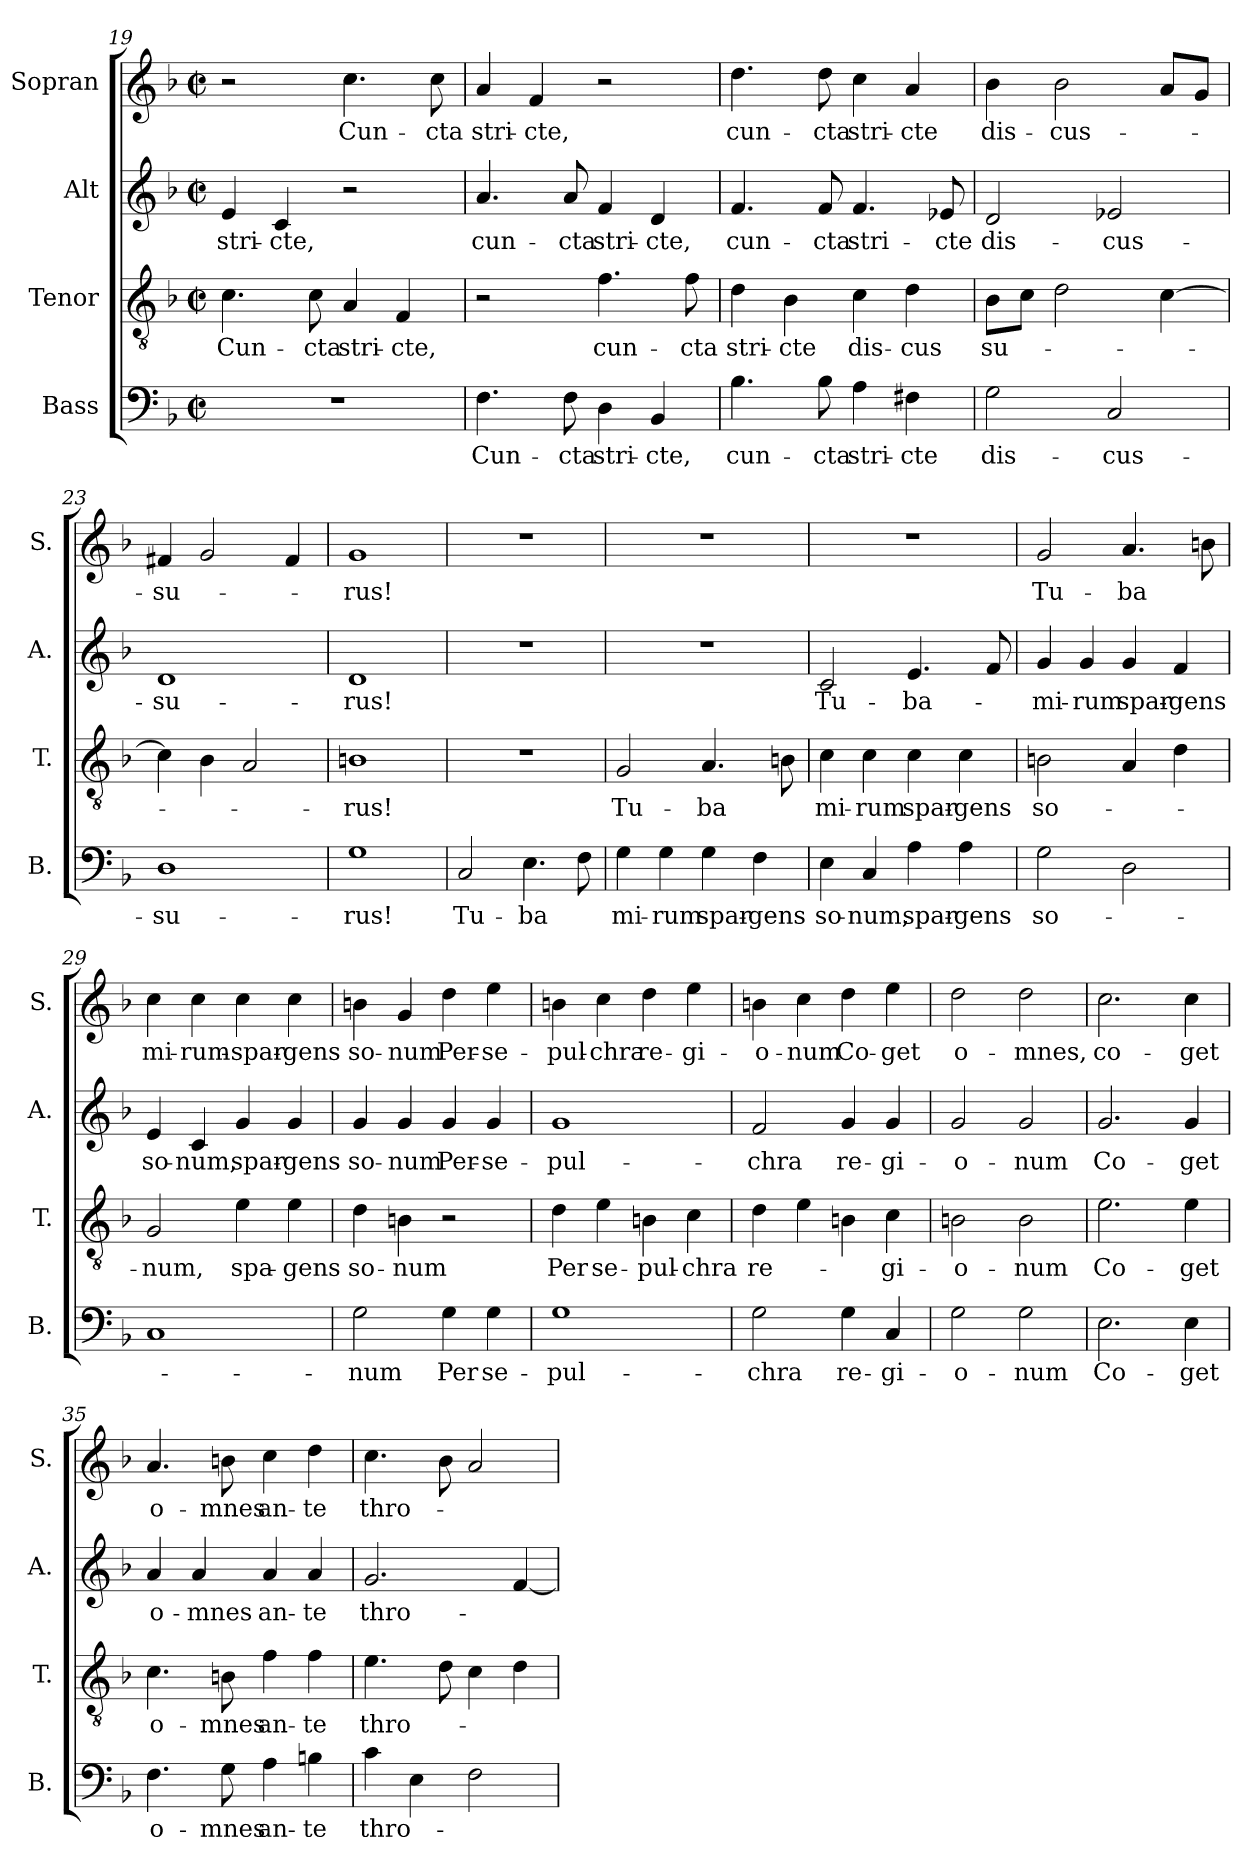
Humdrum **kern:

**kern	**text	**kern	**text	**kern	**text	**kern	**text
*part4	*part4	*part3	*part3	*part2	*part2	*part1	*part1
*staff4	*staff4	*staff3	*staff3	*staff2	*staff2	*staff1	*staff1
*I"Bass	*	*I"Tenor	*	*I"Alt	*	*I"Sopran	*
*I'B.	*	*I'T.	*	*I'A.	*	*I'S.	*
!!LO:LB:g=z
*clefF4	*	*clefGv2	*	*clefG2	*	*clefG2	*
*k[b-]	*	*k[b-]	*	*k[b-]	*	*k[b-]	*
*M2/2	*	*M2/2	*	*M2/2	*	*M2/2	*
*met(c|)	*	*met(c|)	*	*met(c|)	*	*met(c|)	*
=19	=19	=19	=19	=19	=19	=19	=19
!	!	!	!LO:LY:b	!	!LO:LY:b	!	!
1r	.	4.c\	-Cun-	4e/	stri-	2r	.
!	!	!	!	!	!LO:LY:b	!	!
.	.	.	.	4c/	-cte,	.	.
!	!	!	!LO:LY:b	!	!	!	!
.	.	8c\	-cta	.	.	.	.
!	!	!	!LO:LY:b	!	!	!	!LO:LY:b
.	.	4A/	stri-	2r	.	4.cc\	Cun-
!	!	!	!LO:LY:b	!	!	!	!
.	.	4F/	-cte,	.	.	.	.
!	!	!	!	!	!	!	!LO:LY:b
.	.	.	.	.	.	8cc\	-cta
=20	=20	=20	=20	=20	=20	=20	=20
!	!LO:LY:b	!	!	!	!LO:LY:b	!	!LO:LY:b
4.F\	-Cun-	2r	.	4.a/	cun-	4a/	stri-
!	!	!	!	!	!	!	!LO:LY:b
.	.	.	.	.	.	4f/	-cte,
!	!LO:LY:b	!	!	!	!LO:LY:b	!	!
8F\	-cta	.	.	8a/	-cta	.	.
!	!LO:LY:b	!	!LO:LY:b	!	!LO:LY:b	!	!
4D\	stri-	4.f\	cun-	4f/	stri-	2r	.
!	!LO:LY:b	!	!	!	!LO:LY:b	!	!
4BB-/	-cte,	.	.	4d/	-cte,	.	.
!	!	!	!LO:LY:b	!	!	!	!
.	.	8f\	-cta	.	.	.	.
=21	=21	=21	=21	=21	=21	=21	=21
!	!LO:LY:b	!	!LO:LY:b	!	!LO:LY:b	!	!LO:LY:b
4.B-\	cun-	4d\	stri-	4.f/	cun-	4.dd\	cun-
!	!	!	!LO:LY:b	!	!	!	!
.	.	4B-\	-cte	.	.	.	.
!	!LO:LY:b	!	!	!	!LO:LY:b	!	!LO:LY:b
8B-\	-cta	.	.	8f/	-cta	8dd\	-cta
!	!LO:LY:b	!	!LO:LY:b	!	!LO:LY:b	!	!LO:LY:b
4A\	stri-	4c\	dis-	4.f/	stri-	4cc\	stri-
!	!LO:LY:b	!	!LO:LY:b	!	!	!	!LO:LY:b
4F#X\	-cte	4d\	-cus	.	.	4a/	-cte
!	!	!	!	!	!LO:LY:b	!	!
.	.	.	.	8e-X/	-cte	.	.
=22	=22	=22	=22	=22	=22	=22	=22
!	!LO:LY:b	!	!LO:LY:b	!	!LO:LY:b	!	!LO:LY:b
2G\	dis-	8B-\L	su-	2d/	dis-	4b-\	dis-
.	.	8c\J	.	.	.	.	.
!	!	!	!	!	!	!	!LO:LY:b
.	.	2d\	.	.	.	2b-\	-cus-
!	!LO:LY:b	!	!	!	!LO:LY:b	!	!
2C/	-cus-	.	.	2e-X/	-cus-	.	.
.	.	[4c\	.	.	.	8a/L	.
.	.	.	.	.	.	8g/J	.
=23	=23	=23	=23	=23	=23	=23	=23
!	!LO:LY:b	!	!	!	!LO:LY:b	!	!LO:LY:b
1D	-su-	4c\]	.	1d	-su-	4f#X/	-su-
.	.	4B-\	.	.	.	2g/	.
.	.	2A/	.	.	.	.	.
.	.	.	.	.	.	4f#/	.
=24	=24	=24	=24	=24	=24	=24	=24
!	!LO:LY:b	!	!LO:LY:b	!	!LO:LY:b	!	!LO:LY:b
1G	-rus!	1Bn	-rus!	1d	-rus!	1g	rus!
=25	=25	=25	=25	=25	=25	=25	=25
!	!LO:LY:b	!	!	!	!	!	!
2C/	-Tu-	1r	.	1r	.	1r	.
!	!LO:LY:b	!	!	!	!	!	!
4.E\	-ba	.	.	.	.	.	.
8F\	.	.	.	.	.	.	.
=26	=26	=26	=26	=26	=26	=26	=26
!	!LO:LY:b	!	!LO:LY:b	!	!	!	!
4G\	mi-	2G/	-Tu-	1r	.	1r	.
!	!LO:LY:b	!	!	!	!	!	!
4G\	-rum	.	.	.	.	.	.
!	!LO:LY:b	!	!LO:LY:b	!	!	!	!
4G\	spar-	4.A/	-ba	.	.	.	.
!	!LO:LY:b	!	!	!	!	!	!
4F\	-gens	.	.	.	.	.	.
.	.	8Bn\	.	.	.	.	.
!!LO:PB:g=z
=27	=27	=27	=27	=27	=27	=27	=27
!	!LO:LY:b	!	!LO:LY:b	!	!LO:LY:b	!	!
4E\	so-	4c\	mi-	2c/	-Tu-	1r	.
!	!LO:LY:b	!	!LO:LY:b	!	!	!	!
4C/	-num,	4c\	-rum	.	.	.	.
!	!LO:LY:b	!	!LO:LY:b	!	!LO:LY:b	!	!
4A\	spar-	4c\	spar-	4.e/	-ba-	.	.
!	!LO:LY:b	!	!LO:LY:b	!	!	!	!
4A\	-gens	4c\	-gens	.	.	.	.
.	.	.	.	8f/	.	.	.
=28	=28	=28	=28	=28	=28	=28	=28
!	!LO:LY:b	!	!LO:LY:b	!	!LO:LY:b	!	!LO:LY:b
2G\	so-	2Bn\	so-	4g/	-mi-	2g/	-Tu-
!	!	!	!	!	!LO:LY:b	!	!
.	.	.	.	4g/	-rum	.	.
!	!	!	!	!	!LO:LY:b	!	!LO:LY:b
2D\	.	4A/	.	4g/	spar-	4.a/	-ba
!	!	!	!	!	!LO:LY:b	!	!
.	.	4d\	.	4f/	-gens	.	.
.	.	.	.	.	.	8bn\	.
=29	=29	=29	=29	=29	=29	=29	=29
!	!	!	!LO:LY:b	!	!LO:LY:b	!	!LO:LY:b
1C	.	2G/	-num,	4e/	so-	4cc\	mi-
!	!	!	!	!	!LO:LY:b	!	!LO:LY:b
.	.	.	.	4c/	-num,	4cc\	-rum-
!	!	!	!LO:LY:b	!	!LO:LY:b	!	!LO:LY:b
.	.	4e\	spa-	4g/	spar-	4cc\	-spar-
!	!	!	!LO:LY:b	!	!LO:LY:b	!	!LO:LY:b
.	.	4e\	-gens	4g/	-gens	4cc\	-gens
=30	=30	=30	=30	=30	=30	=30	=30
!	!LO:LY:b	!	!LO:LY:b	!	!LO:LY:b	!	!LO:LY:b
2G\	-num	4d\	so-	4g/	so-	4bn\	so-
!	!	!	!LO:LY:b	!	!LO:LY:b	!	!LO:LY:b
.	.	4Bn\	-num	4g/	-num	4g/	-num
!	!LO:LY:b	!	!	!	!LO:LY:b	!	!LO:LY:b
4G\	Per	2r	.	4g/	Per-	4dd\	Per-
!	!LO:LY:b	!	!	!	!LO:LY:b	!	!LO:LY:b
4G\	se-	.	.	4g/	-se-	4ee\	-se-
=31	=31	=31	=31	=31	=31	=31	=31
!	!LO:LY:b	!	!LO:LY:b	!	!LO:LY:b	!	!LO:LY:b
1G	-pul-	4d\	Per	1g	pul-	4bn\	-pul-
!	!	!	!LO:LY:b	!	!	!	!LO:LY:b
.	.	4e\	se-	.	.	4cc\	-chra
!	!	!	!LO:LY:b	!	!	!	!LO:LY:b
.	.	4Bn\	-pul-	.	.	4dd\	re-
!	!	!	!LO:LY:b	!	!	!	!LO:LY:b
.	.	4c\	-chra	.	.	4ee\	-gi-
=32	=32	=32	=32	=32	=32	=32	=32
!	!LO:LY:b	!	!LO:LY:b	!	!LO:LY:b	!	!LO:LY:b
2G\	-chra	4d\	re-	2f/	-chra	4bn\	-o-
!	!	!	!	!	!	!	!LO:LY:b
.	.	4e\	.	.	.	4cc\	-num
!	!LO:LY:b	!	!	!	!LO:LY:b	!	!LO:LY:b
4G\	re-	4Bn\	.	4g/	re-	4dd\	Co-
!	!LO:LY:b	!	!LO:LY:b	!	!LO:LY:b	!	!LO:LY:b
4C/	-gi-	4c\	-gi-	4g/	-gi-	4ee\	-get
!!LO:LB:g=z
=33	=33	=33	=33	=33	=33	=33	=33
!	!LO:LY:b	!	!LO:LY:b	!	!LO:LY:b	!	!LO:LY:b
2G\	-o-	2Bn\	-o-	2g/	-o-	2dd\	o-
!	!LO:LY:b	!	!LO:LY:b	!	!LO:LY:b	!	!LO:LY:b
2G\	-num	2B\	-num	2g/	-num	2dd\	-mnes,
=34	=34	=34	=34	=34	=34	=34	=34
!	!LO:LY:b	!	!LO:LY:b	!	!LO:LY:b	!	!LO:LY:b
2.E\	Co-	2.e\	Co-	2.g/	Co-	2.cc\	co-
!	!LO:LY:b	!	!LO:LY:b	!	!LO:LY:b	!	!LO:LY:b
4E\	-get	4e\	-get	4g/	-get	4cc\	-get
=35	=35	=35	=35	=35	=35	=35	=35
!	!LO:LY:b	!	!LO:LY:b	!	!LO:LY:b	!	!LO:LY:b
4.F\	o-	4.c\	o-	4a/	o-	4.a/	o-
!	!	!	!	!	!LO:LY:b	!	!
.	.	.	.	4a/	-mnes	.	.
!	!LO:LY:b	!	!LO:LY:b	!	!	!	!LO:LY:b
8G\	-mnes	8Bn\	-mnes	.	.	8bn\	-mnes
!	!LO:LY:b	!	!LO:LY:b	!	!LO:LY:b	!	!LO:LY:b
4A\	an-	4f\	an-	4a/	an-	4cc\	an-
!	!LO:LY:b	!	!LO:LY:b	!	!LO:LY:b	!	!LO:LY:b
4Bn\	-te	4f\	-te	4a/	-te	4dd\	-te
=36	=36	=36	=36	=36	=36	=36	=36
!	!LO:LY:b	!	!LO:LY:b	!	!LO:LY:b	!	!LO:LY:b
4c\	thro-	4.e\	thro-	2.g/	thro--	4.cc\	thro-
4E\	.	.	.	.	.	.	.
.	.	8d\	.	.	.	8b-\	.
2F\	.	4c\	.	.	.	2a/	.
.	.	4d\	.	[4f/	.	.	.
=	=	=	=	=	=	=	=
*-	*-	*-	*-	*-	*-	*-	*-
